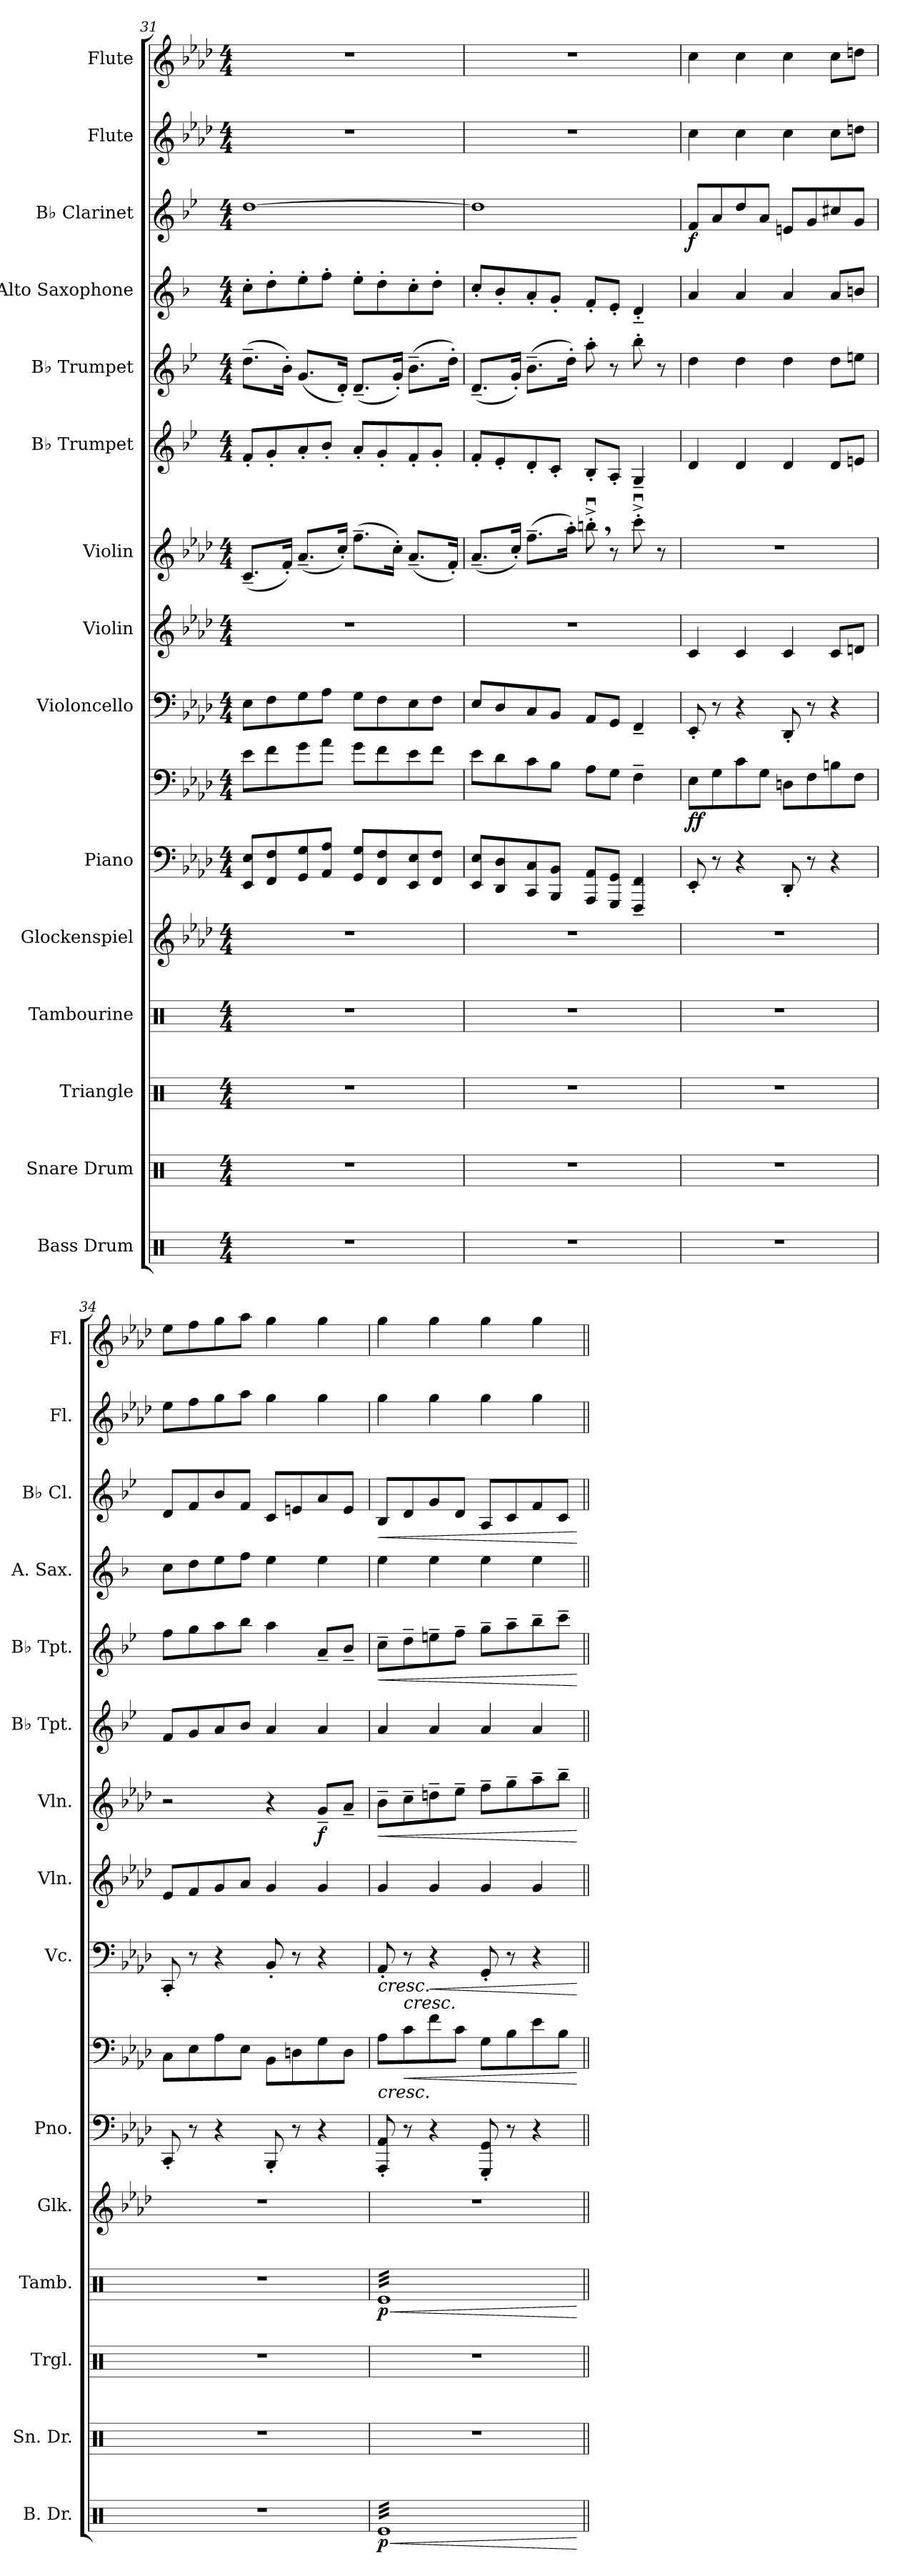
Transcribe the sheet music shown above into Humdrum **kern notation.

**kern	**dynam	**kern	**kern	**kern	**dynam	**kern	**kern	**kern	**dynam	**kern	**dynam	**kern	**kern	**dynam	**kern	**kern	**dynam	**kern	**kern	**dynam	**kern	**kern
*part15	*part15	*part14	*part13	*part12	*part12	*part11	*part10	*part10	*part10	*part9	*part9	*part8	*part7	*part7	*part6	*part5	*part5	*part4	*part3	*part3	*part2	*part1
*staff16	*staff16	*staff15	*staff14	*staff13	*staff13	*staff12	*staff11	*staff10	*staff10/11	*staff9	*staff9	*staff8	*staff7	*staff7	*staff6	*staff5	*staff5	*staff4	*staff3	*staff3	*staff2	*staff1
*I"Bass Drum	*	*I"Snare Drum	*I"Triangle	*I"Tambourine	*	*I"Glockenspiel	*I"Piano	*	*	*I"Violoncello	*	*I"Violin	*I"Violin	*	*I"B♭ Trumpet	*I"B♭ Trumpet	*	*I"Alto Saxophone	*I"B♭ Clarinet	*	*I"Flute	*I"Flute
*I'B. Dr.	*	*I'Sn. Dr.	*I'Trgl.	*I'Tamb.	*	*I'Glk.	*I'Pno.	*	*	*I'Vc.	*	*I'Vln.	*I'Vln.	*	*I'B♭ Tpt.	*I'B♭ Tpt.	*	*I'A. Sax.	*I'B♭ Cl.	*	*I'Fl.	*I'Fl.
*clefX	*	*clefX	*clefX	*clefX	*	*clefG2	*clefF4	*clefF4	*	*clefF4	*	*clefG2	*clefG2	*	*clefG2	*clefG2	*	*clefG2	*clefG2	*	*clefG2	*clefG2
*	*	*	*	*	*	*ITrd-14c-24	*	*	*	*	*	*	*	*	*ITrd1c2	*ITrd1c2	*	*ITrd5c9	*ITrd1c2	*	*	*
*k[]	*	*k[]	*k[]	*k[]	*	*k[b-e-a-d-]	*k[b-e-a-d-]	*k[b-e-a-d-]	*	*k[b-e-a-d-]	*	*k[b-e-a-d-]	*k[b-e-a-d-]	*	*k[b-e-a-d-]	*k[b-e-a-d-]	*	*k[b-e-a-d-]	*k[b-e-a-d-]	*	*k[b-e-a-d-]	*k[b-e-a-d-]
*M4/4	*	*M4/4	*M4/4	*M4/4	*	*M4/4	*M4/4	*M4/4	*	*M4/4	*	*M4/4	*M4/4	*	*M4/4	*M4/4	*	*M4/4	*M4/4	*	*M4/4	*M4/4
=31	=31	=31	=31	=31	=31	=31	=31	=31	=31	=31	=31	=31	=31	=31	=31	=31	=31	=31	=31	=31	=31	=31
1r	.	1r	1r	1r	.	1r	8EE-/ 8E-/L	8e-\L	.	8E-\L	.	1r	(8.c~/L	.	8e-'/L	(8.cc~\L	.	8e-'\L	[1cc	.	1r	1r
.	.	.	.	.	.	.	8FF/ 8F/	8f\	.	8F\	.	.	.	.	8f'/	.	.	8f'\	.	.	.	.
.	.	.	.	.	.	.	.	.	.	.	.	.	16f'/Jk)	.	.	16a-'\Jk)	.	.	.	.	.	.
.	.	.	.	.	.	.	8GG/ 8G/	8g\	.	8G\	.	.	(8.a-~/L	.	8g'/	(8.f/L	.	8g'\	.	.	.	.
.	.	.	.	.	.	.	8AA-/ 8A-/J	8a-\J	.	8A-\J	.	.	.	.	8a-'/J	.	.	8a-'\J	.	.	.	.
.	.	.	.	.	.	.	.	.	.	.	.	.	16cc'/Jk)	.	.	16c'/Jk)	.	.	.	.	.	.
.	.	.	.	.	.	.	8GG/ 8G/L	8g\L	.	8G\L	.	.	(8.ff~\L	.	8g'/L	(8.c~/L	.	8g'\L	.	.	.	.
.	.	.	.	.	.	.	8FF/ 8F/	8f\	.	8F\	.	.	.	.	8f'/	.	.	8f'\	.	.	.	.
.	.	.	.	.	.	.	.	.	.	.	.	.	16cc'\Jk)	.	.	16f'/Jk)	.	.	.	.	.	.
.	.	.	.	.	.	.	8EE-/ 8E-/	8e-\	.	8E-\	.	.	(8.a-~/L	.	8e-'/	(8.a-~\L	.	8e-'\	.	.	.	.
.	.	.	.	.	.	.	8FF/ 8F/J	8f\J	.	8F\J	.	.	.	.	8f'/J	.	.	8f'\J	.	.	.	.
.	.	.	.	.	.	.	.	.	.	.	.	.	16f'/Jk)	.	.	16cc'\Jk)	.	.	.	.	.	.
=32	=32	=32	=32	=32	=32	=32	=32	=32	=32	=32	=32	=32	=32	=32	=32	=32	=32	=32	=32	=32	=32	=32
1r	.	1r	1r	1r	.	1r	8EE-/ 8E-/L	8e-\L	.	8E-/L	.	1r	(8.a-~/L	.	8e-'/L	(8.c~/L	.	8e-'/L	1cc]	.	1r	1r
.	.	.	.	.	.	.	8DD-/ 8D-/	8d-\	.	8D-/	.	.	.	.	8d-'/	.	.	8d-'/	.	.	.	.
.	.	.	.	.	.	.	.	.	.	.	.	.	16cc'/Jk)	.	.	16f'/Jk)	.	.	.	.	.	.
.	.	.	.	.	.	.	8CC/ 8C/	8c\	.	8C/	.	.	(8.ff~\L	.	8c'/	(8.a-~\L	.	8c'/	.	.	.	.
.	.	.	.	.	.	.	8BBB-/ 8BB-/J	8B-\J	.	8BB-/J	.	.	.	.	8B-'/J	.	.	8B-'/J	.	.	.	.
.	.	.	.	.	.	.	.	.	.	.	.	.	16aa-'\Jk)	.	.	16cc'\Jk)	.	.	.	.	.	.
.	.	.	.	.	.	.	8AAA-/ 8AA-/L	8A-\L	.	8AA-/L	.	.	8bbnu'^,\	.	8A-'/L	8gg'\	.	8A-'/L	.	.	.	.
.	.	.	.	.	.	.	8GGG/ 8GG/J	8G\J	.	8GG/J	.	.	8r	.	8G'/J	8r	.	8G'/J	.	.	.	.
.	.	.	.	.	.	.	4FFF/~ 4FF/~	4F~\	.	4FF~/	.	.	8cccu'^\	.	4F~/	8aa-'\	.	4F~'/	.	.	.	.
.	.	.	.	.	.	.	.	.	.	.	.	.	8r	.	.	8r	.	.	.	.	.	.
!!LO:PB:g=z
=33	=33	=33	=33	=33	=33	=33	=33	=33	=33	=33	=33	=33	=33	=33	=33	=33	=33	=33	=33	=33	=33	=33
!	!	!	!	!	!	!	!	!	!LO:DY:b	!	!	!	!	!	!	!	!	!	!	!	!	!
!	!	!	!	!	!	!	!	!	!LO:DY:n=1:b	!	!	!	!	!	!	!	!	!	!	!LO:DY:b	!	!
1r	.	1r	1r	1r	.	1r	8EE-'/	8E-\L	f f	8EE-'/	.	4c/	1r	.	4c/	4cc\	.	4c/	8e-/L	f	4cc\	4cc\
.	.	.	.	.	.	.	8r	8G\	.	8r	.	.	.	.	.	.	.	.	8g/	.	.	.
.	.	.	.	.	.	.	4r	8c\	.	4r	.	4c/	.	.	4c/	4cc\	.	4c/	8cc/	.	4cc\	4cc\
.	.	.	.	.	.	.	.	8G\J	.	.	.	.	.	.	.	.	.	.	8g/J	.	.	.
.	.	.	.	.	.	.	8DD-'/	8Dn\L	.	8DD-'/	.	4c/	.	.	4c/	4cc\	.	4c/	8dn/L	.	4cc\	4cc\
.	.	.	.	.	.	.	8r	8F\	.	8r	.	.	.	.	.	.	.	.	8f/	.	.	.
.	.	.	.	.	.	.	4r	8Bn\	.	4r	.	8c/L	.	.	8c/L	8cc\L	.	8c/L	8bn/	.	8cc\L	8cc\L
.	.	.	.	.	.	.	.	8F\J	.	.	.	8dn/J	.	.	8dn/J	8ddn\J	.	8dn/J	8f/J	.	8ddn\J	8ddn\J
=34	=34	=34	=34	=34	=34	=34	=34	=34	=34	=34	=34	=34	=34	=34	=34	=34	=34	=34	=34	=34	=34	=34
1r	.	1r	1r	1r	.	1r	8CC'/	8C\L	.	8CC'/	.	8e-/L	2r	.	8e-/L	8ee-\L	.	8e-\L	8c/L	.	8ee-\L	8ee-\L
.	.	.	.	.	.	.	8r	8E-\	.	8r	.	8f/	.	.	8f/	8ff\	.	8f\	8e-/	.	8ff\	8ff\
.	.	.	.	.	.	.	4r	8A-\	.	4r	.	8g/	.	.	8g/	8gg\	.	8g\	8a-/	.	8gg\	8gg\
.	.	.	.	.	.	.	.	8E-\J	.	.	.	8a-/J	.	.	8a-/J	8aa-\J	.	8a-\J	8e-/J	.	8aa-\J	8aa-\J
.	.	.	.	.	.	.	8BBB-'/	8BB-\L	.	8BB-'/	.	4g/	4r	.	4g/	4gg\	.	4g\	8B-/L	.	4gg\	4gg\
.	.	.	.	.	.	.	8r	8Dn\	.	8r	.	.	.	.	.	.	.	.	8dn/	.	.	.
!	!	!	!	!	!	!	!	!	!	!	!	!	!	!LO:DY:b	!	!	!	!	!	!	!	!
.	.	.	.	.	.	.	4r	8G\	.	4r	.	4g/	8g~/L	f	4g/	8g~/L	.	4g\	8g/	.	4gg\	4gg\
.	.	.	.	.	.	.	.	8D\J	.	.	.	.	8a-~/J	.	.	8a-~/J	.	.	8d/J	.	.	.
=35	=35	=35	=35	=35	=35	=35	=35	=35	=35	=35	=35	=35	=35	=35	=35	=35	=35	=35	=35	=35	=35	=35
!	!LO:HP:b	!	!	!	!LO:HP:b	!	!	!	!LO:HP:b	!	!LO:HP:b	!	!	!LO:HP:b	!	!	!LO:HP:b	!	!	!LO:HP:b	!	!
!	!LO:DY:n=1:b	!	!	!	!LO:DY:n=1:b	!	!	!	!	!	!	!	!	!	!	!	!	!	!	!	!	!
*tremolo	*	*	*	*	*	*	*	*	*	*	*	*	*	*	*	*	*	*	*	*	*	*
*	*	*	*	*tremolo	*	*	*	*	*	*	*	*	*	*	*	*	*	*	*	*	*	*
32ReLLL	< p	1r	1r	32ReLLL	< p	1r	8AAA-/' 8AA-/'	8A-\L	<	8AA-'/	<	4g/	8b-~\L	<	4g/	8b-~\L	<	4g\	8A-/L	<	4gg\	4gg\
32Re	.	.	.	32Re	.	.	.	.	.	.	.	.	.	.	.	.	.	.	.	.	.	.
32Re	.	.	.	32Re	.	.	.	.	.	.	.	.	.	.	.	.	.	.	.	.	.	.
32Re	.	.	.	32Re	.	.	.	.	.	.	.	.	.	.	.	.	.	.	.	.	.	.
!	!	!	!	!	!	!	!	!	!LO:HP:b	!	!LO:HP:b	!	!	!	!	!	!	!	!	!	!	!
32Re	.	.	.	32Re	.	.	8r	8c\	<	8r	<	.	8cc~\	.	.	8cc~\	.	.	8c/	.	.	.
32Re	.	.	.	32Re	.	.	.	.	.	.	.	.	.	.	.	.	.	.	.	.	.	.
32Re	.	.	.	32Re	.	.	.	.	.	.	.	.	.	.	.	.	.	.	.	.	.	.
32Re	.	.	.	32Re	.	.	.	.	.	.	.	.	.	.	.	.	.	.	.	.	.	.
!	!	!	!	!	!	!	!	!	!	!	!LO:HP:b	!	!	!	!	!	!	!	!	!	!	!
32Re	.	.	.	32Re	.	.	4r	8f\	.	4r	<	4g/	8ddn~\	.	4g/	8ddn~\	.	4g\	8f/	.	4gg\	4gg\
32Re	.	.	.	32Re	.	.	.	.	.	.	.	.	.	.	.	.	.	.	.	.	.	.
32Re	.	.	.	32Re	.	.	.	.	.	.	.	.	.	.	.	.	.	.	.	.	.	.
32Re	.	.	.	32Re	.	.	.	.	.	.	.	.	.	.	.	.	.	.	.	.	.	.
32Re	.	.	.	32Re	.	.	.	8c\J	.	.	.	.	8ee-~\J	.	.	8ee-~\J	.	.	8c/J	.	.	.
32Re	.	.	.	32Re	.	.	.	.	.	.	.	.	.	.	.	.	.	.	.	.	.	.
32Re	.	.	.	32Re	.	.	.	.	.	.	.	.	.	.	.	.	.	.	.	.	.	.
32Re	.	.	.	32Re	.	.	.	.	.	.	.	.	.	.	.	.	.	.	.	.	.	.
32Re	.	.	.	32Re	.	.	8GGG/' 8GG/'	8G\L	.	8GG'/	.	4g/	8ff~\L	.	4g/	8ff~\L	.	4g\	8G/L	.	4gg\	4gg\
32Re	.	.	.	32Re	.	.	.	.	.	.	.	.	.	.	.	.	.	.	.	.	.	.
32Re	.	.	.	32Re	.	.	.	.	.	.	.	.	.	.	.	.	.	.	.	.	.	.
32Re	.	.	.	32Re	.	.	.	.	.	.	.	.	.	.	.	.	.	.	.	.	.	.
32Re	.	.	.	32Re	.	.	8r	8B-\	.	8r	.	.	8gg~\	.	.	8gg~\	.	.	8B-/	.	.	.
32Re	.	.	.	32Re	.	.	.	.	.	.	.	.	.	.	.	.	.	.	.	.	.	.
32Re	.	.	.	32Re	.	.	.	.	.	.	.	.	.	.	.	.	.	.	.	.	.	.
32Re	.	.	.	32Re	.	.	.	.	.	.	.	.	.	.	.	.	.	.	.	.	.	.
32Re	.	.	.	32Re	.	.	4r	8e-\	.	4r	.	4g/	8aa-~\	.	4g/	8aa-~\	.	4g\	8e-/	.	4gg\	4gg\
32Re	.	.	.	32Re	.	.	.	.	.	.	.	.	.	.	.	.	.	.	.	.	.	.
32Re	.	.	.	32Re	.	.	.	.	.	.	.	.	.	.	.	.	.	.	.	.	.	.
32Re	.	.	.	32Re	.	.	.	.	.	.	.	.	.	.	.	.	.	.	.	.	.	.
32Re	.	.	.	32Re	.	.	.	8B-\J	.	.	.	.	8bb-~\J	.	.	8bb-~\J	.	.	8B-/J	.	.	.
32Re	.	.	.	32Re	.	.	.	.	.	.	.	.	.	.	.	.	.	.	.	.	.	.
32Re	.	.	.	32Re	.	.	.	.	.	.	.	.	.	.	.	.	.	.	.	.	.	.
32ReJJJ	.	.	.	32ReJJJ	.	.	.	.	.	.	.	.	.	.	.	.	.	.	.	.	.	.
*	*	*	*	*Xtremolo	*	*	*	*	*	*	*	*	*	*	*	*	*	*	*	*	*	*
*Xtremolo	*	*	*	*	*	*	*	*	*	*	*	*	*	*	*	*	*	*	*	*	*	*
.	[	.	.	.	[	.	.	.	[ [	.	[ [ [	.	.	[	.	.	[	.	.	[	.	.
=||	=||	=||	=||	=||	=||	=||	=||	=||	=||	=||	=||	=||	=||	=||	=||	=||	=||	=||	=||	=||	=||	=||
*-	*-	*-	*-	*-	*-	*-	*-	*-	*-	*-	*-	*-	*-	*-	*-	*-	*-	*-	*-	*-	*-	*-
